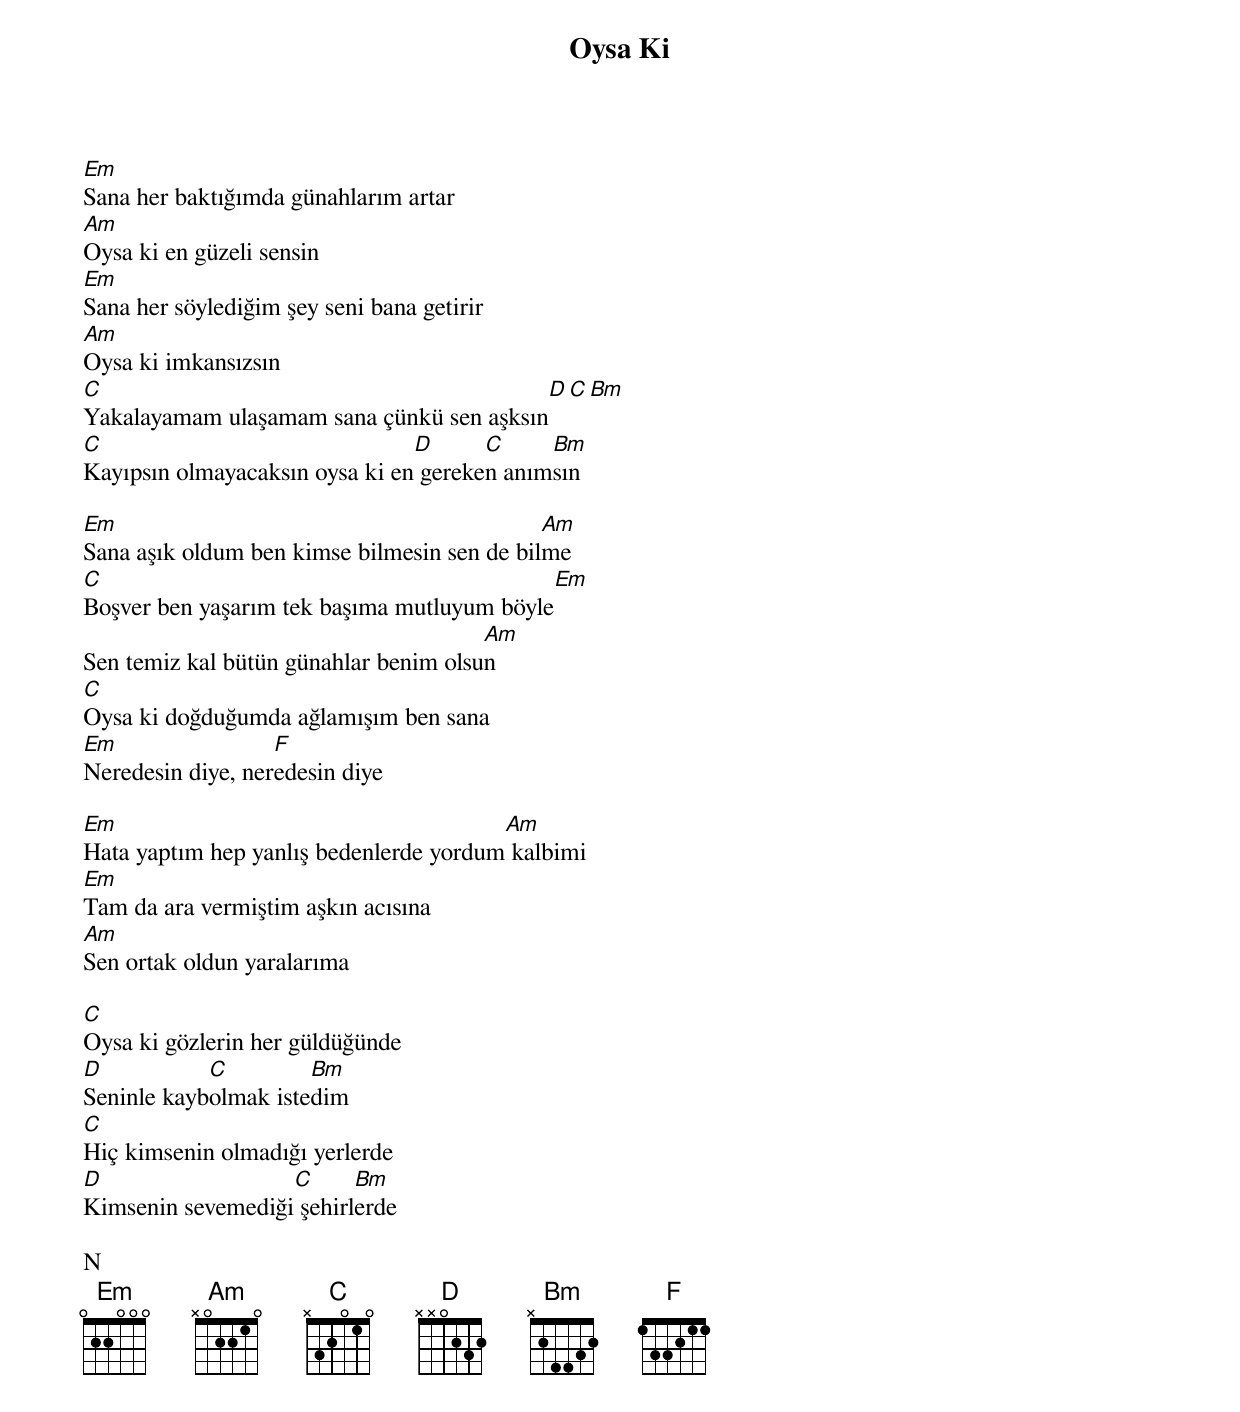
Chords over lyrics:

{title: Oysa Ki}
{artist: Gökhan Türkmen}

Em
Sana her baktığımda günahlarım artar
Am
Oysa ki en güzeli sensin
Em
Sana her söylediğim şey seni bana getirir
Am
Oysa ki imkansızsın
C                                           D      C Bm
Yakalayamam ulaşamam sana çünkü sen aşksın
C                               D      C     Bm
Kayıpsın olmayacaksın oysa ki en gereken anımsın

Em                                           Am
Sana aşık oldum ben kimse bilmesin sen de bilme
C                                            Em
Boşver ben yaşarım tek başıma mutluyum böyle
                                       Am
Sen temiz kal bütün günahlar benim olsun
C
Oysa ki doğduğumda ağlamışım ben sana
Em                 F
Neredesin diye, neredesin diye

Em                                      Am
Hata yaptım hep yanlış bedenlerde yordum kalbimi
Em
Tam da ara vermiştim aşkın acısına
Am
Sen ortak oldun yaralarıma

C
Oysa ki gözlerin her güldüğünde
D           C         Bm
Seninle kaybolmak istedim
C
Hiç kimsenin olmadığı yerlerde
D                  C      Bm
Kimsenin sevemediği şehirlerde

N
